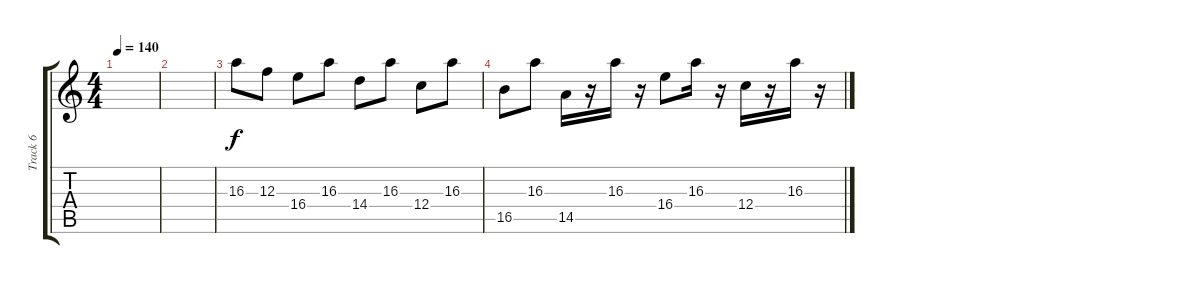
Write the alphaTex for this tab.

\track ("Track 6" "Track 6") {instrument overdrivenguitar}
\staff {score tabs}
\tuning (D4 A3 F3 C3 G2 C2) {hide}
\ts (4 4)
\tempo 140
\clef g2
\ks c
|
|
16.3.8 12.3.8 16.4.8 16.3.8 14.4.8 16.3.8 12.4.8 16.3.8 |
16.5.8 16.3.8 14.5.16 r.16 16.3.16 r.16 16.4.8 16.3.16 r.16 12.4.16 r.16 16.3.16 r.16
